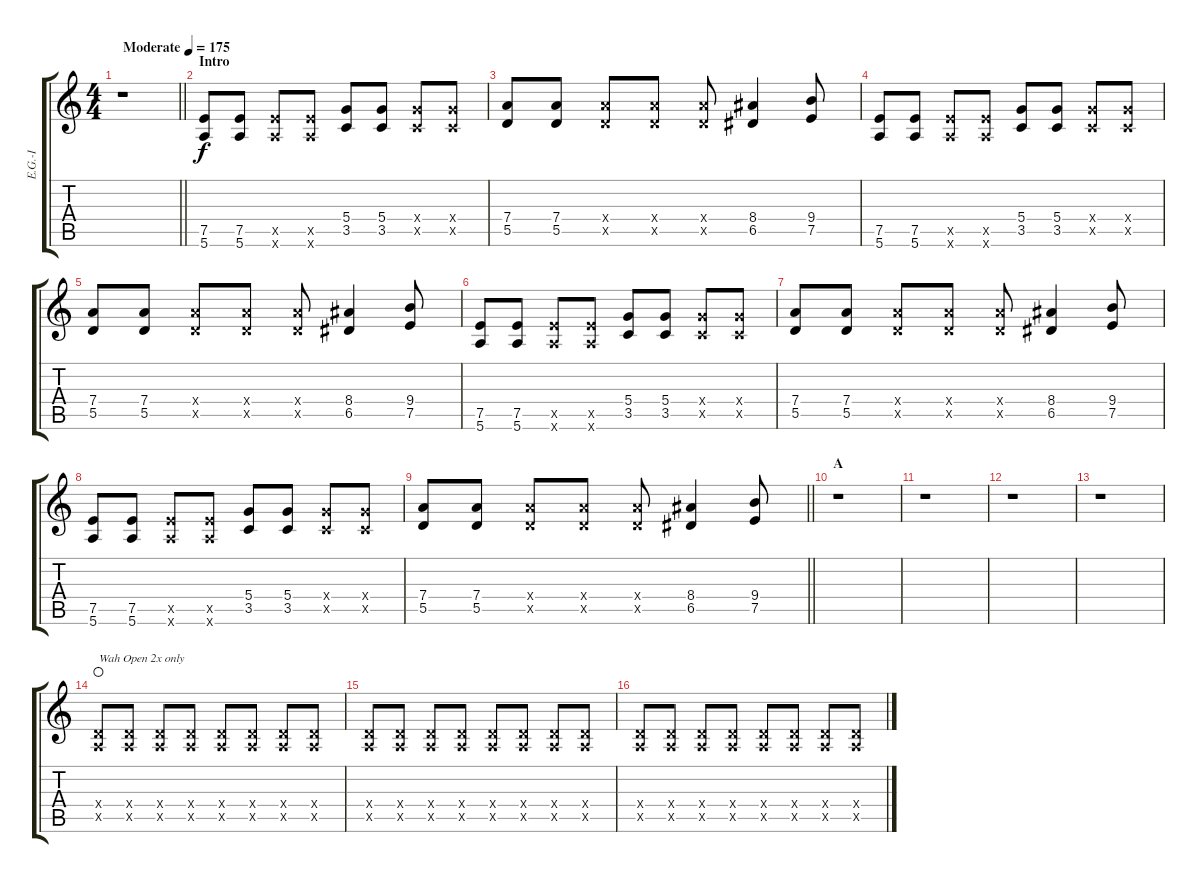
\track ("E.G.-I" "E.G.-I") {instrument overdrivenguitar}
\staff {score tabs}
\tuning (E4 B3 G3 D3 A2 E2) {hide}
\ts (4 4)
\tempo (175 "Moderate")
\clef g2
\barLineRight lightlight
\ks c
r.1{dy f instrument overdrivenguitar} |
\section ("" "Intro")
(7.5 5.6).8 (7.5 5.6).8 (7.5{x} 5.6{x}).8 (7.5{x} 5.6{x}).8 (5.4 3.5).8 (5.4 3.5).8 (5.4{x} 3.5{x}).8 (5.4{x} 3.5{x}).8 |
(7.4 5.5).8 (7.4 5.5).8 (7.4{x} 5.5{x}).8 (7.4{x} 5.5{x}).8 (7.4{x} 5.5{x}).8 (8.4 6.5).4 (9.4 7.5).8 |
(7.5 5.6).8 (7.5 5.6).8 (7.5{x} 5.6{x}).8 (7.5{x} 5.6{x}).8 (5.4 3.5).8 (5.4 3.5).8 (5.4{x} 3.5{x}).8 (5.4{x} 3.5{x}).8 |
(7.4 5.5).8 (7.4 5.5).8 (7.4{x} 5.5{x}).8 (7.4{x} 5.5{x}).8 (7.4{x} 5.5{x}).8 (8.4 6.5).4 (9.4 7.5).8 |
(7.5 5.6).8 (7.5 5.6).8 (7.5{x} 5.6{x}).8 (7.5{x} 5.6{x}).8 (5.4 3.5).8 (5.4 3.5).8 (5.4{x} 3.5{x}).8 (5.4{x} 3.5{x}).8 |
(7.4 5.5).8 (7.4 5.5).8 (7.4{x} 5.5{x}).8 (7.4{x} 5.5{x}).8 (7.4{x} 5.5{x}).8 (8.4 6.5).4 (9.4 7.5).8 |
(7.5 5.6).8 (7.5 5.6).8 (7.5{x} 5.6{x}).8 (7.5{x} 5.6{x}).8 (5.4 3.5).8 (5.4 3.5).8 (5.4{x} 3.5{x}).8 (5.4{x} 3.5{x}).8 |
\barLineRight lightlight
(7.4 5.5).8 (7.4 5.5).8 (7.4{x} 5.5{x}).8 (7.4{x} 5.5{x}).8 (7.4{x} 5.5{x}).8 (8.4 6.5).4 (9.4 7.5).8 |
\section ("" "A")
r.1 |
r.1 |
r.1 |
r.1 |
(0.4{x} 0.5{x}).8{txt "Wah Open 2x only" volume 16 waho} (0.4{x} 0.5{x}).8 (0.4{x} 0.5{x}).8 (0.4{x} 0.5{x}).8 (0.4{x} 0.5{x}).8 (0.4{x} 0.5{x}).8 (0.4{x} 0.5{x}).8 (0.4{x} 0.5{x}).8 |
(0.4{x} 0.5{x}).8 (0.4{x} 0.5{x}).8 (0.4{x} 0.5{x}).8 (0.4{x} 0.5{x}).8 (0.4{x} 0.5{x}).8 (0.4{x} 0.5{x}).8 (0.4{x} 0.5{x}).8 (0.4{x} 0.5{x}).8 |
(0.4{x} 0.5{x}).8 (0.4{x} 0.5{x}).8 (0.4{x} 0.5{x}).8 (0.4{x} 0.5{x}).8 (0.4{x} 0.5{x}).8 (0.4{x} 0.5{x}).8 (0.4{x} 0.5{x}).8 (0.4{x} 0.5{x}).8
